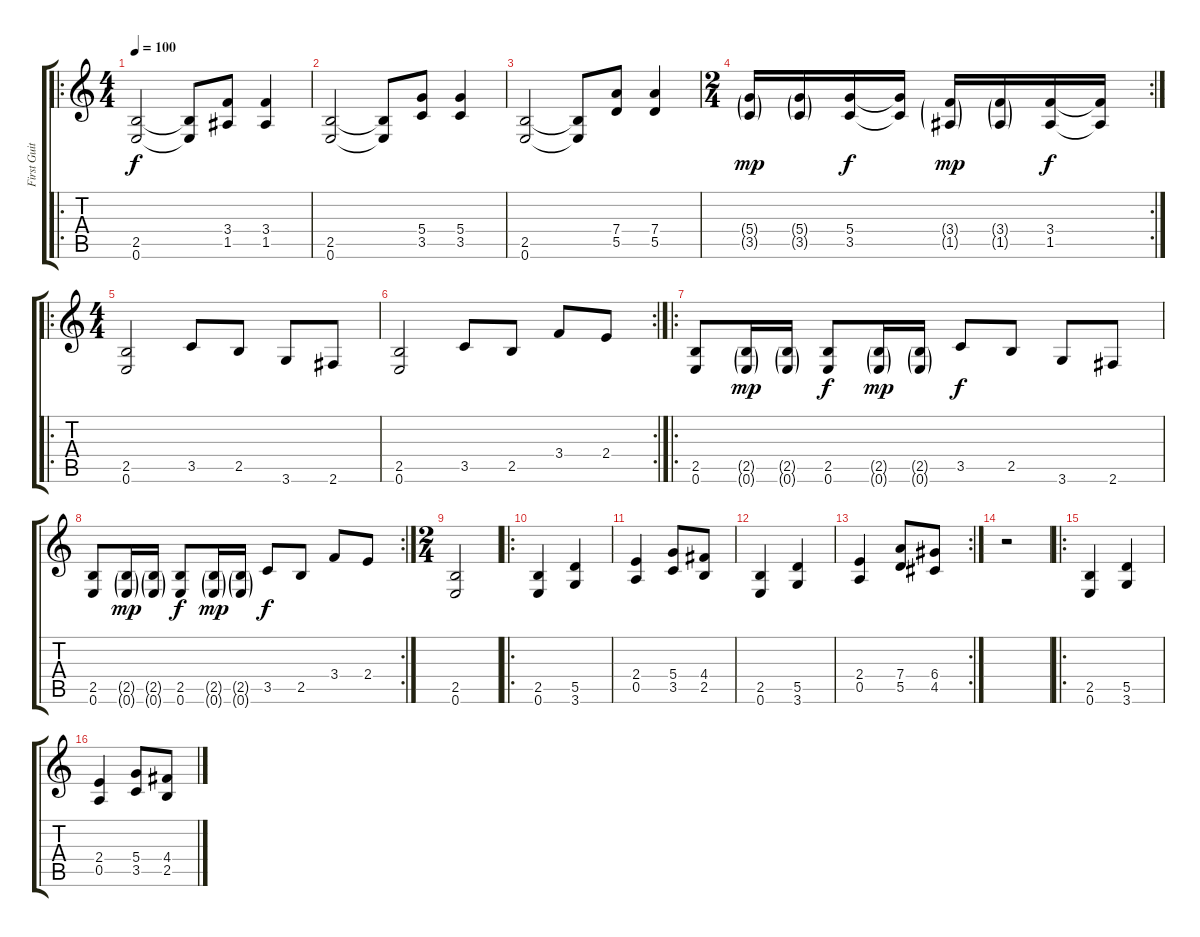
\track ("First Guitar" "First Guit") {instrument overdrivenguitar}
\staff {score tabs}
\tuning (E4 B3 G3 D3 A2 E2) {hide}
\ro
\ts (4 4)
\tempo 100
\clef g2
\ks c
(2.5 0.6).2{dy f} (2.5{t} 0.6{t}).8 (3.4 1.5).8 (3.4 1.5).4 |
(2.5 0.6).2 (2.5{t} 0.6{t}).8 (5.4 3.5).8 (5.4 3.5).4 |
(2.5 0.6).2 (2.5{t} 0.6{t}).8 (7.4 5.5).8 (7.4 5.5).4 |
\rc 2
\ts (2 4)
(5.4{g} 3.5{g}).16{dy mp} (5.4{g} 3.5{g}).16 (5.4 3.5).16{dy f} (5.4{t} 3.5{t}).16 (3.4{g} 1.5{g}).16{dy mp} (3.4{g} 1.5{g}).16 (3.4 1.5).16{dy f} (3.4{t} 1.5{t}).16 |
\ro
\ts (4 4)
(2.5 0.6).2 3.5.8 2.5.8 3.6.8 2.6.8 |
\rc 2
(2.5 0.6).2 3.5.8 2.5.8 3.4.8 2.4.8 |
\ro
(2.5 0.6).8 (2.5{g} 0.6{g}).16{dy mp} (2.5{g} 0.6{g}).16 (2.5 0.6).8{dy f} (2.5{g} 0.6{g}).16{dy mp} (2.5{g} 0.6{g}).16 3.5.8{dy f} 2.5.8 3.6.8 2.6.8 |
\rc 2
(2.5 0.6).8 (2.5{g} 0.6{g}).16{dy mp} (2.5{g} 0.6{g}).16 (2.5 0.6).8{dy f} (2.5{g} 0.6{g}).16{dy mp} (2.5{g} 0.6{g}).16 3.5.8{dy f} 2.5.8 3.4.8 2.4.8 |
\ts (2 4)
(2.5 0.6).2 |
\ro
(2.5 0.6).4 (5.5 3.6).4 |
(2.4 0.5).4 (5.4 3.5).8 (4.4 2.5).8 |
(2.5 0.6).4 (5.5 3.6).4 |
\rc 2
(2.4 0.5).4 (7.4 5.5).8 (6.4 4.5).8 |
r.2 |
\ro
(2.5 0.6).4 (5.5 3.6).4 |
(2.4 0.5).4 (5.4 3.5).8 (4.4 2.5).8
